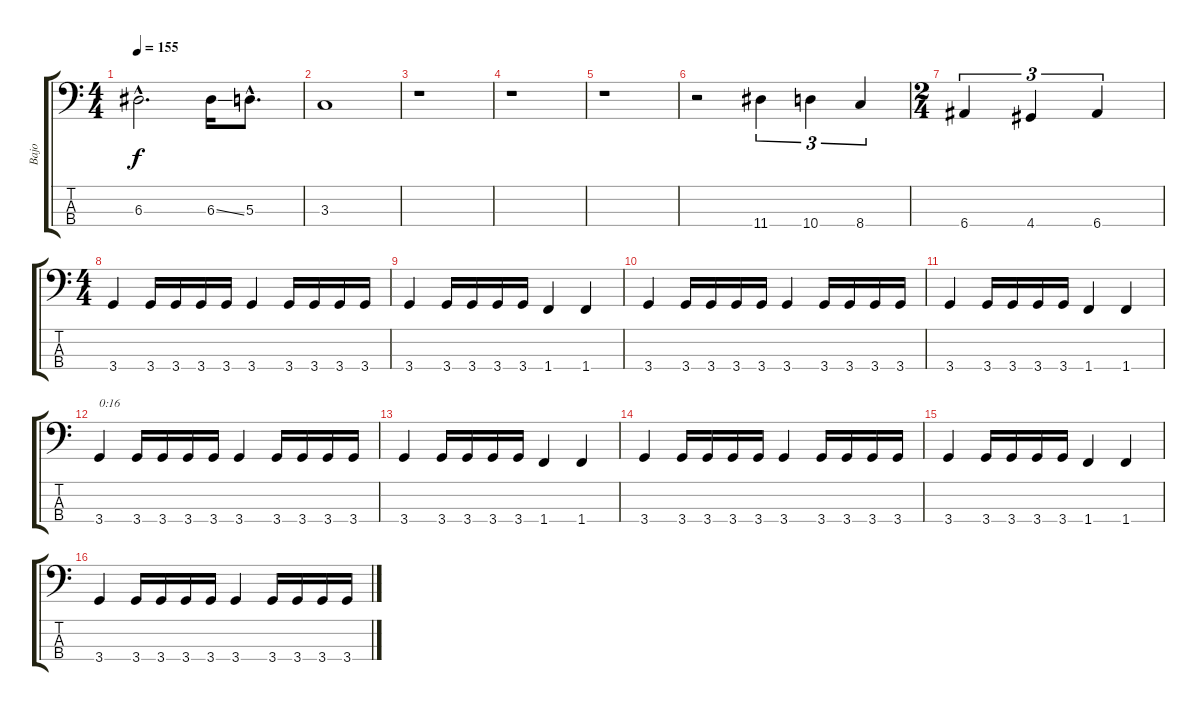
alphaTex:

\track ("Bajo" "Bajo") {instrument electricbassfinger}
\staff {score tabs}
\tuning (G2 D2 A1 E1) {hide}
\ts (4 4)
\tempo 155
\clef f4
\ks c
6.3{hac}.2{d dy f instrument electricbassfinger} 6.3{ss}.16 5.3{hac}.8{d} |
3.3.1 |
r.1 |
r.1 |
r.1 |
r.2 11.4.4{tu (3 2)} 10.4.4{tu (3 2)} 8.4.4{tu (3 2)} |
\ts (2 4)
6.4.4{tu (3 2)} 4.4.4{tu (3 2)} 6.4.4{tu (3 2)} |
\ts (4 4)
3.4.4 3.4.16 3.4.16 3.4.16 3.4.16 3.4.4 3.4.16 3.4.16 3.4.16 3.4.16 |
3.4.4 3.4.16 3.4.16 3.4.16 3.4.16 1.4.4 1.4.4 |
3.4.4 3.4.16 3.4.16 3.4.16 3.4.16 3.4.4 3.4.16 3.4.16 3.4.16 3.4.16 |
3.4.4 3.4.16 3.4.16 3.4.16 3.4.16 1.4.4 1.4.4 |
3.4.4{txt "0:16"} 3.4.16 3.4.16 3.4.16 3.4.16 3.4.4 3.4.16 3.4.16 3.4.16 3.4.16 |
3.4.4 3.4.16 3.4.16 3.4.16 3.4.16 1.4.4 1.4.4 |
3.4.4 3.4.16 3.4.16 3.4.16 3.4.16 3.4.4 3.4.16 3.4.16 3.4.16 3.4.16 |
3.4.4 3.4.16 3.4.16 3.4.16 3.4.16 1.4.4 1.4.4 |
3.4.4 3.4.16 3.4.16 3.4.16 3.4.16 3.4.4 3.4.16 3.4.16 3.4.16 3.4.16
